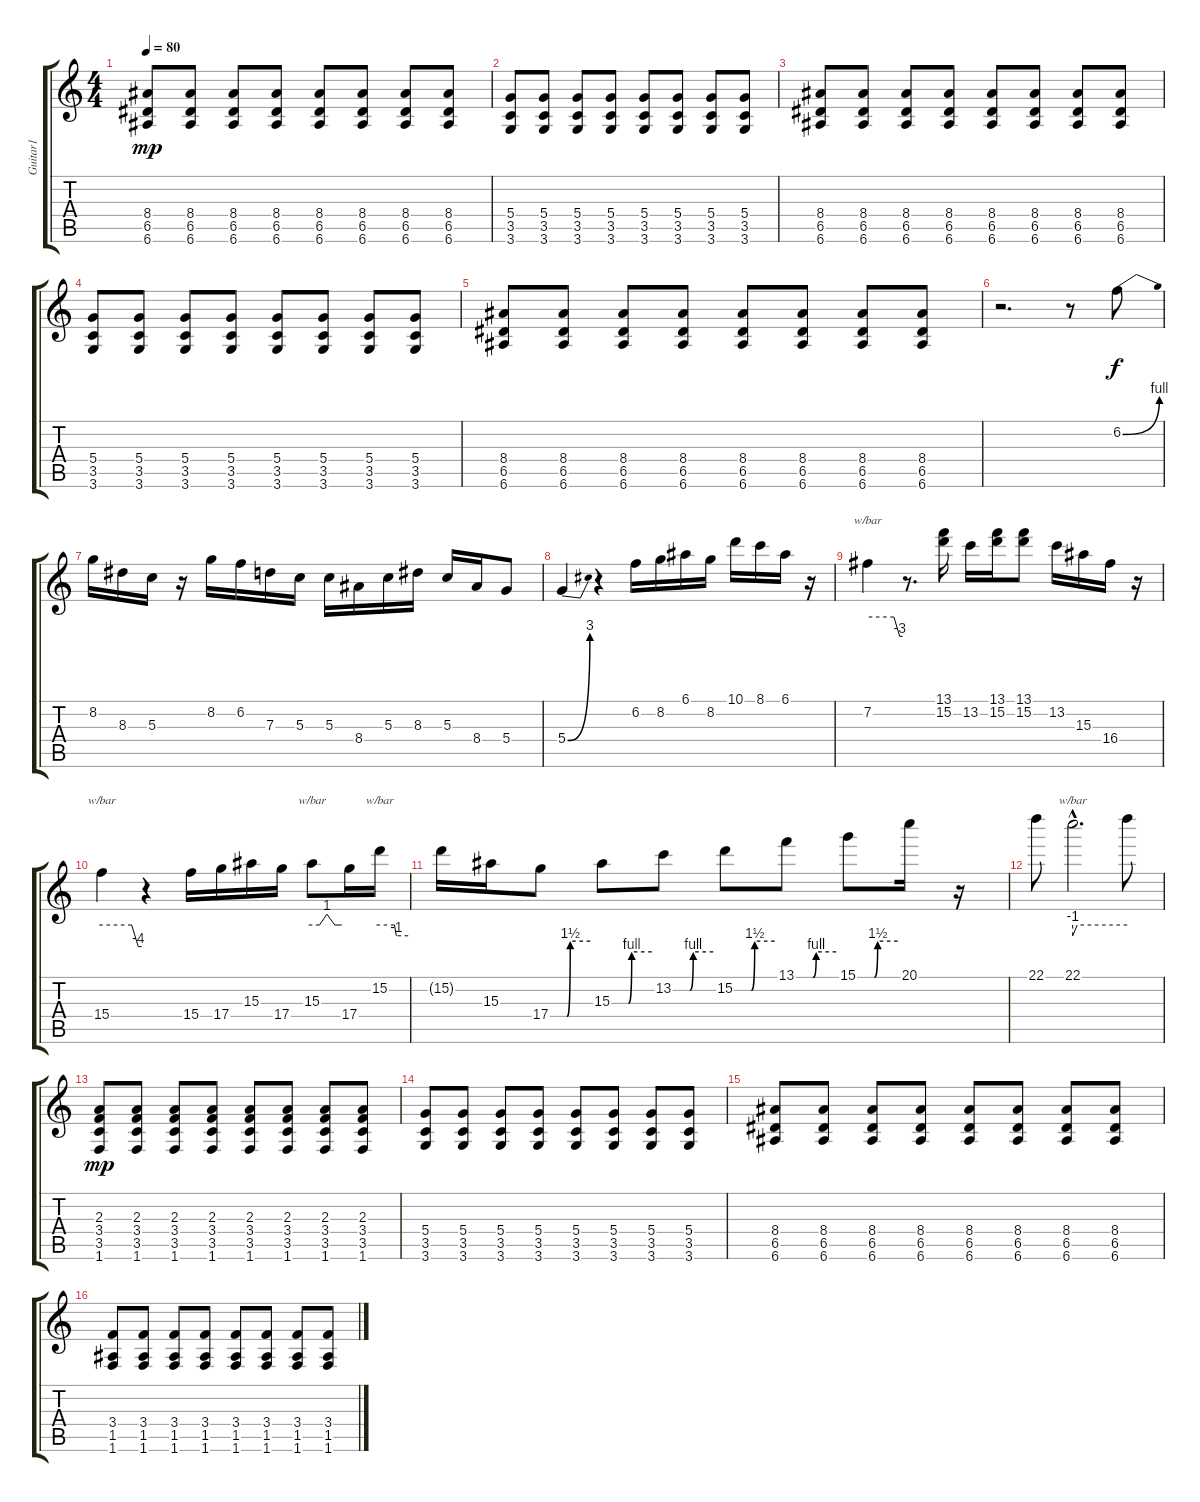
\track ("Guitar1" "Guitar1") {instrument distortionguitar}
\staff {score tabs}
\tuning (E4 B3 G3 D3 A2 E2) {hide}
\ts (4 4)
\tempo 80
\clef g2
\ks c
(8.4 6.5 6.6).8{dy mp} (8.4 6.5 6.6).8 (8.4 6.5 6.6).8 (8.4 6.5 6.6).8 (8.4 6.5 6.6).8 (8.4 6.5 6.6).8 (8.4 6.5 6.6).8 (8.4 6.5 6.6).8 |
(5.4 3.5 3.6).8 (5.4 3.5 3.6).8 (5.4 3.5 3.6).8 (5.4 3.5 3.6).8 (5.4 3.5 3.6).8 (5.4 3.5 3.6).8 (5.4 3.5 3.6).8 (5.4 3.5 3.6).8 |
(8.4 6.5 6.6).8 (8.4 6.5 6.6).8 (8.4 6.5 6.6).8 (8.4 6.5 6.6).8 (8.4 6.5 6.6).8 (8.4 6.5 6.6).8 (8.4 6.5 6.6).8 (8.4 6.5 6.6).8 |
(5.4 3.5 3.6).8 (5.4 3.5 3.6).8 (5.4 3.5 3.6).8 (5.4 3.5 3.6).8 (5.4 3.5 3.6).8 (5.4 3.5 3.6).8 (5.4 3.5 3.6).8 (5.4 3.5 3.6).8 |
(8.4 6.5 6.6).8 (8.4 6.5 6.6).8 (8.4 6.5 6.6).8 (8.4 6.5 6.6).8 (8.4 6.5 6.6).8 (8.4 6.5 6.6).8 (8.4 6.5 6.6).8 (8.4 6.5 6.6).8 |
r.2{d} r.8 6.2{be (bend 0 0 60 4)}.8{dy f volume 13 balance 8} |
8.2.16 8.3.16 5.3.16 r.16 8.2.16 6.2.16 7.3.16 5.3.16 5.3.16 8.4.16 5.3.16 8.3.16 5.3.16 8.4.16 5.4.8 |
5.4{be (bend 0 0 60 12)}.4 r.4 6.2.16 8.2.16 6.1.16 8.2.16 10.1.16 8.1.16 6.1.16 r.16 |
7.2.4{tbe (custom default 0 0 45 0 55 -12 60 -12)} r.8{d} (13.1 15.2).16 13.2.16 (13.1 15.2).16 (13.1 15.2).8 13.2.16 15.3.16 16.4.16 r.16 |
15.4.4{tbe (custom default 0 0 45 0 55 -16 60 -16)} r.4 15.4.16 17.4.16 15.3.16 17.4.16 15.3.8{tbe (custom default 0 0 15 0 30 4 46 0 60 0)} 17.4.16 15.2.16{tbe (custom default 0 0 31 0 35 -4 60 -4)} |
15.2{t}.16 15.3.16 17.4{be (custom 0 0 25 0 30 6 60 6)}.8 15.3{be (custom 0 0 25 0 30 4 60 4)}.8 13.2{be (custom 0 0 25 0 30 4 60 4)}.8 15.2{be (custom 0 0 25 0 30 6 60 6)}.8 13.1{be (custom 0 0 25 0 30 4 60 4)}.8 15.1{be (custom 0 0 25 0 30 6 60 6)}.8 20.1.16 r.16 |
22.1.8 22.1{hac}.2{d tbe (custom default 0 -4 5 0 60 0) volume 3} 22.1{t}.8 |
(2.3 3.4 3.5 1.6).8{dy mp volume 10 balance 16} (2.3 3.4 3.5 1.6).8 (2.3 3.4 3.5 1.6).8 (2.3 3.4 3.5 1.6).8 (2.3 3.4 3.5 1.6).8 (2.3 3.4 3.5 1.6).8 (2.3 3.4 3.5 1.6).8 (2.3 3.4 3.5 1.6).8 |
(5.4 3.5 3.6).8 (5.4 3.5 3.6).8 (5.4 3.5 3.6).8 (5.4 3.5 3.6).8 (5.4 3.5 3.6).8 (5.4 3.5 3.6).8 (5.4 3.5 3.6).8 (5.4 3.5 3.6).8 |
(8.4 6.5 6.6).8 (8.4 6.5 6.6).8 (8.4 6.5 6.6).8 (8.4 6.5 6.6).8 (8.4 6.5 6.6).8 (8.4 6.5 6.6).8 (8.4 6.5 6.6).8 (8.4 6.5 6.6).8 |
(3.4 1.5 1.6).8 (3.4 1.5 1.6).8 (3.4 1.5 1.6).8 (3.4 1.5 1.6).8 (3.4 1.5 1.6).8 (3.4 1.5 1.6).8 (3.4 1.5 1.6).8 (3.4 1.5 1.6).8
